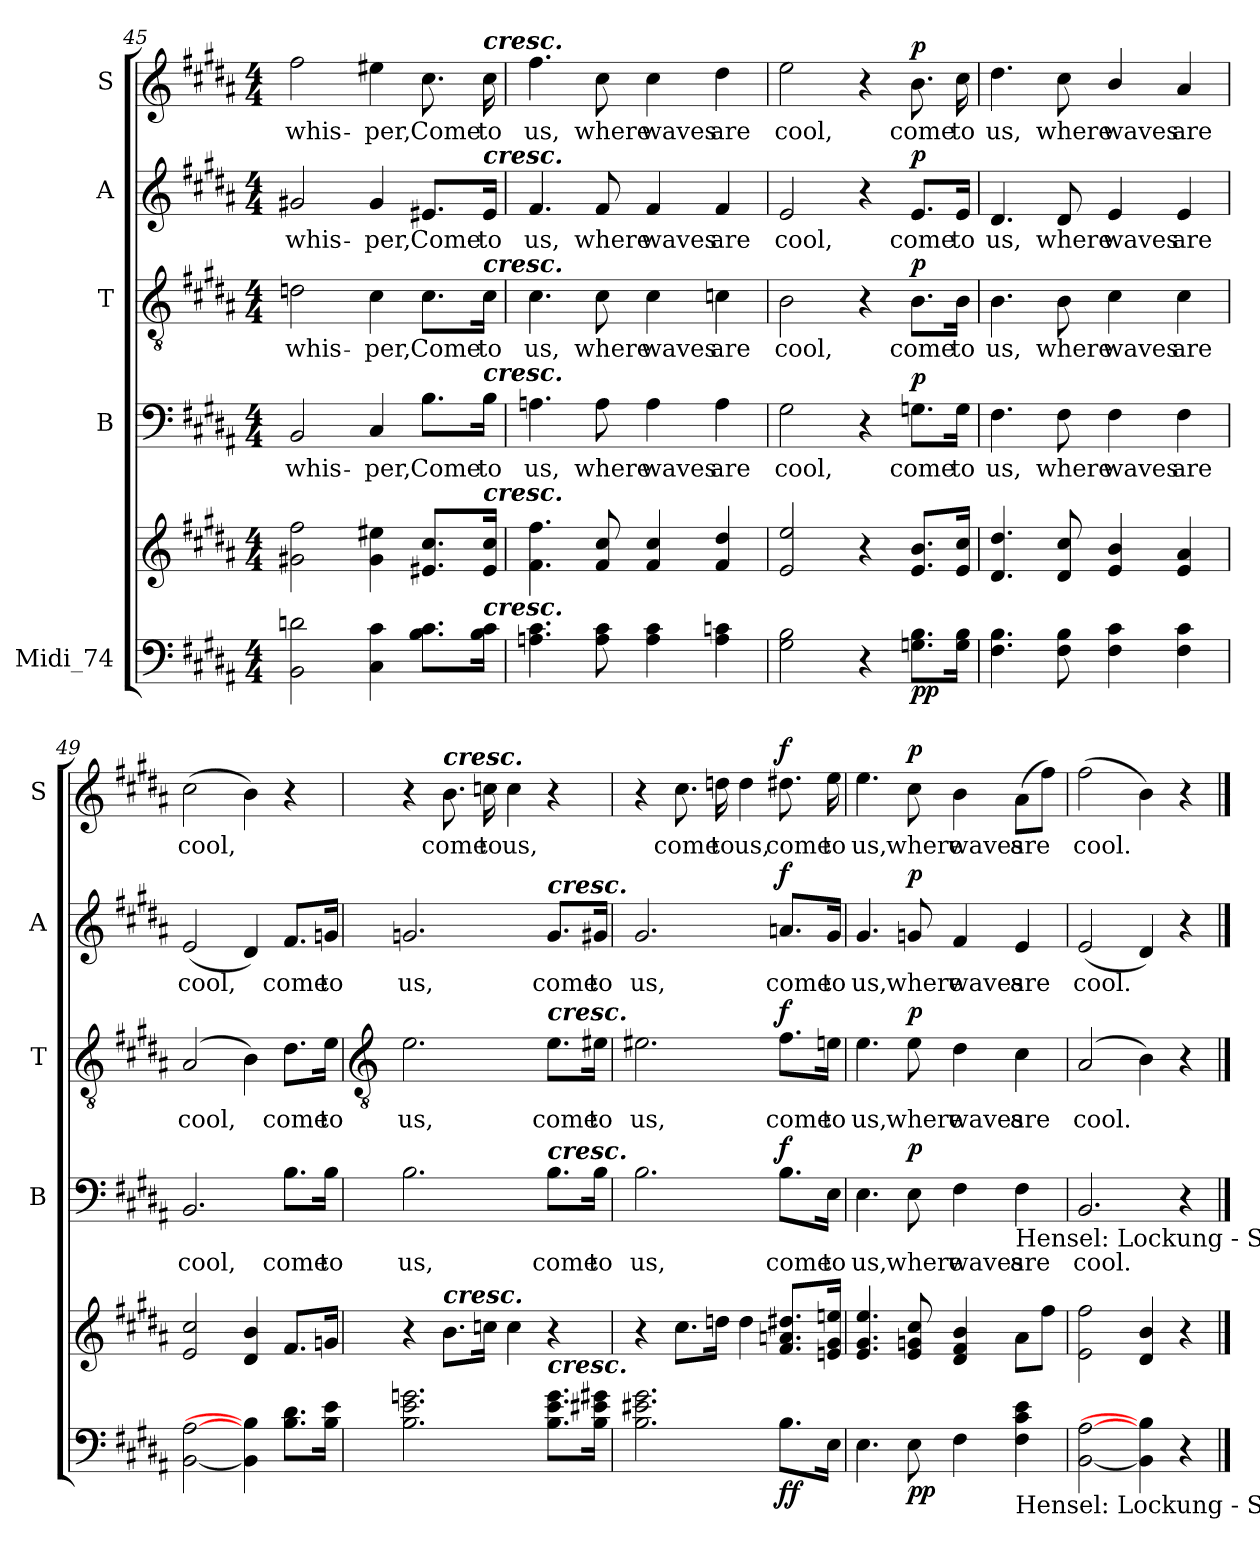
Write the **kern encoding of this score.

**kern	**kern	**dynam	**kern	**text	**dynam	**kern	**text	**dynam	**kern	**text	**dynam	**kern	**text	**dynam
*part5	*part5	*part5	*part4	*part4	*part4	*part3	*part3	*part3	*part2	*part2	*part2	*part1	*part1	*part1
*staff6	*staff5	*staff5/6	*staff4	*staff4	*staff4	*staff3	*staff3	*staff3	*staff2	*staff2	*staff2	*staff1	*staff1	*staff1
*I"Midi_74	*	*	*I"B	*	*	*I"T	*	*	*I"A	*	*	*I"S	*	*
*	*	*	*I'B	*	*	*I'T	*	*	*I'A	*	*	*I'S	*	*
!!LO:LB:g=z
*clefF4	*clefG2	*	*clefF4	*	*	*clefGv2	*	*	*clefG2	*	*	*clefG2	*	*
*k[f#c#g#d#a#]	*k[f#c#g#d#a#]	*	*k[f#c#g#d#a#]	*	*	*k[f#c#g#d#a#]	*	*	*k[f#c#g#d#a#]	*	*	*k[f#c#g#d#a#]	*	*
*B:	*B:	*	*B:	*	*	*B:	*	*	*B:	*	*	*B:	*	*
*M4/4	*M4/4	*	*M4/4	*	*	*M4/4	*	*	*M4/4	*	*	*M4/4	*	*
=45	=45	=45	=45	=45	=45	=45	=45	=45	=45	=45	=45	=45	=45	=45
!	!	!	!	!LO:LY:b	!	!	!LO:LY:b	!	!	!LO:LY:b	!	!	!LO:LY:b	!
2BB 2dn	2g#X 2ff#	.	2BB	whis-	.	2dn	whis-	.	2g#X	whis-	.	2ff#	whis-	.
!	!	!	!	!LO:LY:b	!	!	!LO:LY:b	!	!	!LO:LY:b	!	!	!LO:LY:b	!
4C# 4c#	4g# 4ee#X	.	4C#	-per,	.	4c#	-per,	.	4g#	-per,	.	4ee#X	-per,	.
!	!	!	!	!LO:LY:b	!	!	!LO:LY:b	!	!	!LO:LY:b	!	!	!LO:LY:b	!
8.B 8.c#L	8.e#X 8.cc#L	.	8.B\L	Come	.	8.c#\L	Come	.	8.e#X/L	Come	.	8.cc#	Come	.
!	!	!	!	!	!	!	!	!	!	!	!	!LO:TX:a:Bi:t=cresc.	!	!
!	!	!	!	!	!	!	!	!	!LO:TX:a:Bi:t=cresc.	!	!	!	!	!
!	!	!	!	!	!	!LO:TX:a:Bi:t=cresc.	!	!	!	!	!	!	!	!
!	!	!	!LO:TX:a:Bi:t=cresc.	!	!	!	!	!	!	!	!	!	!	!
!	!LO:TX:a:Bi:t=cresc.	!	!	!	!	!	!	!	!	!	!	!	!	!
!LO:TX:a:Bi:t=cresc.	!	!	!	!	!	!	!	!	!	!	!	!	!	!
!	!	!	!	!LO:LY:b	!	!	!LO:LY:b	!	!	!LO:LY:b	!	!	!LO:LY:b	!
16B 16c#J	16e# 16cc#J	.	16B\Jk	to	.	16c#\Jk	to	.	16e#/Jk	to	.	16cc#	to	.
=46	=46	=46	=46	=46	=46	=46	=46	=46	=46	=46	=46	=46	=46	=46
!	!	!	!	!LO:LY:b	!	!	!LO:LY:b	!	!	!LO:LY:b	!	!	!LO:LY:b	!
4.An 4.c#	4.f# 4.ff#	.	4.An	us,	.	4.c#	us,	.	4.f#	us,	.	4.ff#	us,	.
!	!	!	!	!LO:LY:b	!	!	!LO:LY:b	!	!	!LO:LY:b	!	!	!LO:LY:b	!
8A 8c#	8f# 8cc#	.	8A	where	.	8c#	where	.	8f#	where	.	8cc#	where	.
!	!	!	!	!LO:LY:b	!	!	!LO:LY:b	!	!	!LO:LY:b	!	!	!LO:LY:b	!
4A 4c#	4f# 4cc#	.	4A	waves	.	4c#	waves	.	4f#	waves	.	4cc#	waves	.
!	!	!	!	!LO:LY:b	!	!	!LO:LY:b	!	!	!LO:LY:b	!	!	!LO:LY:b	!
4A 4cn	4f# 4dd#	.	4A	are	.	4cn	are	.	4f#	are	.	4dd#	are	.
=47	=47	=47	=47	=47	=47	=47	=47	=47	=47	=47	=47	=47	=47	=47
!	!	!	!	!LO:LY:b	!	!	!LO:LY:b	!	!	!LO:LY:b	!	!	!LO:LY:b	!
2G# 2B	2e 2ee	.	2G#	cool,	.	2B	cool,	.	2e	cool,	.	2ee	cool,	.
4r	4r	.	4r	.	.	4r	.	.	4r	.	.	4r	.	.
!	!	!LO:DY:b=2	!	!LO:LY:b	!	!	!LO:LY:b	!	!	!LO:LY:b	!	!	!LO:LY:b	!
!	!	!LO:DY:n=1:b	!	!	!LO:DY:b	!	!	!LO:DY:b	!	!	!LO:DY:b	!	!	!LO:DY:b
8.Gn 8.BL	8.e 8.bL	p p	8.Gn\L	come	p	8.B\L	come	p	8.e/L	come	p	8.b	come	p
!	!	!	!	!LO:LY:b	!	!	!LO:LY:b	!	!	!LO:LY:b	!	!	!LO:LY:b	!
16G 16BJ	16e 16cc#J	.	16G\Jk	to	.	16B\Jk	to	.	16e/Jk	to	.	16cc#	to	.
=48	=48	=48	=48	=48	=48	=48	=48	=48	=48	=48	=48	=48	=48	=48
!	!	!	!	!LO:LY:b	!	!	!LO:LY:b	!	!	!LO:LY:b	!	!	!LO:LY:b	!
4.F# 4.B	4.d# 4.dd#	.	4.F#	us,	.	4.B	us,	.	4.d#	us,	.	4.dd#	us,	.
!	!	!	!	!LO:LY:b	!	!	!LO:LY:b	!	!	!LO:LY:b	!	!	!LO:LY:b	!
8F# 8B	8d# 8cc#	.	8F#	where	.	8B	where	.	8d#	where	.	8cc#	where	.
!	!	!	!	!LO:LY:b	!	!	!LO:LY:b	!	!	!LO:LY:b	!	!	!LO:LY:b	!
4F# 4c#	4e/ 4b/	.	4F#	waves	.	4c#	waves	.	4e	waves	.	4b/	waves	.
!	!	!	!	!LO:LY:b	!	!	!LO:LY:b	!	!	!LO:LY:b	!	!	!LO:LY:b	!
4F# 4c#	4e 4a#	.	4F#	are	.	4c#	are	.	4e	are	.	4a#	are	.
=49	=49	=49	=49	=49	=49	=49	=49	=49	=49	=49	=49	=49	=49	=49
!	!	!	!	!LO:LY:b	!	!	!LO:LY:b	!	!	!LO:LY:b	!	!	!LO:LY:b	!
[2BB [2A#	2e 2cc#	.	2.BB	cool,	.	(<2A#	cool,	.	(<2e	cool,	.	(>2cc#	cool,	.
4BB] 4B]	4d# 4b	.	.	.	.	4B)	.	.	4d#)	.	.	4b)	.	.
!	!	!	!	!LO:LY:b	!	!	!LO:LY:b	!	!	!LO:LY:b	!	!	!	!
8.B 8.d#L	8.f#L	.	8.B\L	come	.	8.d#\L	come	.	8.f#/L	come	.	4r	.	.
!	!	!	!	!LO:LY:b	!	!	!LO:LY:b	!	!	!LO:LY:b	!	!	!	!
16B 16eJ	16gnJ	.	16B\Jk	to	.	16e\Jk	to	.	16gn/Jk	to	.	.	.	.
!!LO:LB:g=z
=50	=50	=50	=50	=50	=50	=50	=50	=50	=50	=50	=50	=50	=50	=50
*	*	*	*	*	*	*clefGv2	*	*	*	*	*	*	*	*
!	!	!	!	!LO:LY:b	!	!	!LO:LY:b	!	!	!LO:LY:b	!	!	!	!
2.B 2.e 2.gn	4r	.	2.B	us,	.	2.e	us,	.	2.gn	us,	.	4r	.	.
!	!	!	!	!	!	!	!	!	!	!	!	!LO:TX:a:Bi:t=cresc.	!	!
!	!LO:TX:a:Bi:t=cresc.	!	!	!	!	!	!	!	!	!	!	!	!	!
!	!	!	!	!	!	!	!	!	!	!	!	!	!LO:LY:b	!
.	8.bL	.	.	.	.	.	.	.	.	.	.	8.b	come	.
!	!	!	!	!	!	!	!	!	!	!	!	!	!LO:LY:b	!
.	16ccnJ	.	.	.	.	.	.	.	.	.	.	16ccn	to	.
!	!	!	!	!	!	!	!	!	!	!	!	!	!LO:LY:b	!
.	4cc	.	.	.	.	.	.	.	.	.	.	4cc	us,	.
!	!	!	!	!	!	!	!	!	!LO:TX:a:Bi:t=cresc.	!	!	!	!	!
!	!	!	!	!	!	!LO:TX:a:Bi:t=cresc.	!	!	!	!	!	!	!	!
!	!	!	!LO:TX:a:Bi:t=cresc.	!	!	!	!	!	!	!	!	!	!	!
!LO:TX:a:Bi:t=cresc.	!	!	!	!	!	!	!	!	!	!	!	!	!	!
!	!	!	!	!LO:LY:b	!	!	!LO:LY:b	!	!	!LO:LY:b	!	!	!	!
8.B 8.e 8.gL	4r	.	8.B\L	come	.	8.e\L	come	.	8.g/L	come	.	4r	.	.
!	!	!	!	!LO:LY:b	!	!	!LO:LY:b	!	!	!LO:LY:b	!	!	!	!
16B 16e#X 16g#XJ	.	.	16B\Jk	to	.	16e#X\Jk	to	.	16g#X/Jk	to	.	.	.	.
=51	=51	=51	=51	=51	=51	=51	=51	=51	=51	=51	=51	=51	=51	=51
!	!	!	!	!LO:LY:b	!	!	!LO:LY:b	!	!	!LO:LY:b	!	!	!	!
2.B 2.e#X 2.g#	4r	.	2.B	us,	.	2.e#X	us,	.	2.g#	us,	.	4r	.	.
!	!	!	!	!	!	!	!	!	!	!	!	!	!LO:LY:b	!
.	8.cc#L	.	.	.	.	.	.	.	.	.	.	8.cc#	come	.
!	!	!	!	!	!	!	!	!	!	!	!	!	!LO:LY:b	!
.	16ddnJ	.	.	.	.	.	.	.	.	.	.	16ddn	to	.
!	!	!	!	!	!	!	!	!	!	!	!	!	!LO:LY:b	!
.	4dd	.	.	.	.	.	.	.	.	.	.	4dd	us,	.
!	!	!LO:DY:b=2	!	!LO:LY:b	!	!	!LO:LY:b	!	!	!LO:LY:b	!	!	!LO:LY:b	!
!	!	!LO:DY:n=1:b	!	!	!LO:DY:b	!	!	!LO:DY:b	!	!	!LO:DY:b	!	!	!LO:DY:b
8.BL	8.f# 8.an 8.dd#XL	f f	8.B\L	come	f	8.f#\L	come	f	8.an/L	come	f	8.dd#X	come	f
!	!	!	!	!LO:LY:b	!	!	!LO:LY:b	!	!	!LO:LY:b	!	!	!LO:LY:b	!
16EJ	16en 16g# 16eenJ	.	16E\Jk	to	.	16en\Jk	to	.	16g#/Jk	to	.	16ee	to	.
=52	=52	=52	=52	=52	=52	=52	=52	=52	=52	=52	=52	=52	=52	=52
!	!	!	!	!LO:LY:b	!	!	!LO:LY:b	!	!	!LO:LY:b	!	!	!LO:LY:b	!
4.E	4.e 4.g# 4.ee	.	4.E	us,	.	4.e	us,	.	4.g#	us,	.	4.ee	us,	.
!	!	!LO:DY:b=2	!	!LO:LY:b	!	!	!LO:LY:b	!	!	!LO:LY:b	!	!	!LO:LY:b	!
!	!	!LO:DY:n=1:b	!	!	!LO:DY:b	!	!	!LO:DY:b	!	!	!LO:DY:b	!	!	!LO:DY:b
8E	8e 8gn 8cc#	p p	8E	where	p	8e	where	p	8gn	where	p	8cc#	where	p
!	!	!	!	!LO:LY:b	!	!	!LO:LY:b	!	!	!LO:LY:b	!	!	!LO:LY:b	!
4F#	4d# 4f# 4b	.	4F#	waves	.	4d#	waves	.	4f#	waves	.	4b	waves	.
!	!	!	!LO:TX:b:t=Hensel&colon; Lockung  -  Seite 3	!	!	!	!	!	!	!	!	!	!	!
!LO:TX:b:t=Hensel&colon; Lockung  -  Seite 3	!	!	!	!	!	!	!	!	!	!	!	!	!	!
!	!	!	!	!LO:LY:b	!	!	!LO:LY:b	!	!	!LO:LY:b	!	!	!LO:LY:b	!
4F# 4c# 4e	8a#L	.	4F#	are	.	4c#	are	.	4e	are	.	(8a#L	are	.
.	8ff#J	.	.	.	.	.	.	.	.	.	.	8ff#J)	.	.
=53	=53	=53	=53	=53	=53	=53	=53	=53	=53	=53	=53	=53	=53	=53
!	!	!	!	!LO:LY:b	!	!	!LO:LY:b	!	!	!LO:LY:b	!	!	!LO:LY:b	!
[2BB [2A#	2e 2ff#	.	2.BB	cool.	.	(<2A#	cool.	.	(<2e	cool.	.	(>2ff#	cool.	.
4BB] 4B]	4d# 4b	.	.	.	.	4B)	.	.	4d#)	.	.	4b)	.	.
4r	4r	.	4r	.	.	4r	.	.	4r	.	.	4r	.	.
==	==	==	==	==	==	==	==	==	==	==	==	==	==	==
*-	*-	*-	*-	*-	*-	*-	*-	*-	*-	*-	*-	*-	*-	*-
